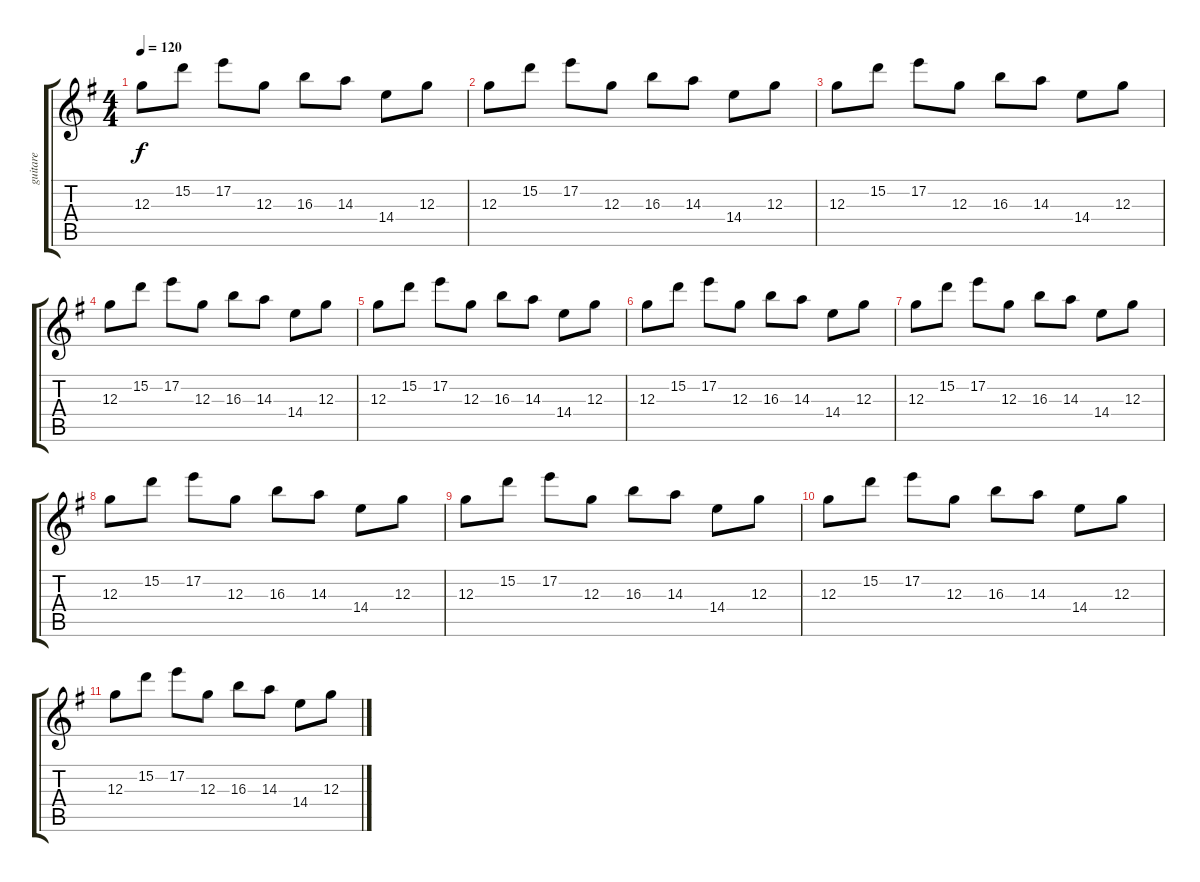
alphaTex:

\track ("guitare" "guitare") {instrument distortionguitar}
\staff {score tabs}
\tuning (E4 B3 G3 D3 A2 E2) {hide}
\ts (4 4)
\tempo 120
\clef g2
\ks g
12.3.8{dy f} 15.2.8 17.2.8 12.3.8 16.3.8 14.3.8 14.4.8 12.3.8 |
12.3.8 15.2.8 17.2.8 12.3.8 16.3.8 14.3.8 14.4.8 12.3.8 |
12.3.8 15.2.8 17.2.8 12.3.8 16.3.8 14.3.8 14.4.8 12.3.8 |
12.3.8{instrument distortionguitar} 15.2.8 17.2.8 12.3.8 16.3.8 14.3.8 14.4.8 12.3.8 |
12.3.8 15.2.8 17.2.8 12.3.8 16.3.8 14.3.8 14.4.8 12.3.8 |
12.3.8 15.2.8 17.2.8 12.3.8 16.3.8 14.3.8 14.4.8 12.3.8 |
12.3.8 15.2.8 17.2.8 12.3.8 16.3.8 14.3.8 14.4.8 12.3.8 |
12.3.8 15.2.8 17.2.8 12.3.8 16.3.8 14.3.8 14.4.8 12.3.8 |
12.3.8 15.2.8 17.2.8 12.3.8 16.3.8 14.3.8 14.4.8 12.3.8 |
12.3.8 15.2.8 17.2.8 12.3.8 16.3.8 14.3.8 14.4.8 12.3.8 |
12.3.8 15.2.8 17.2.8 12.3.8 16.3.8 14.3.8 14.4.8 12.3.8
